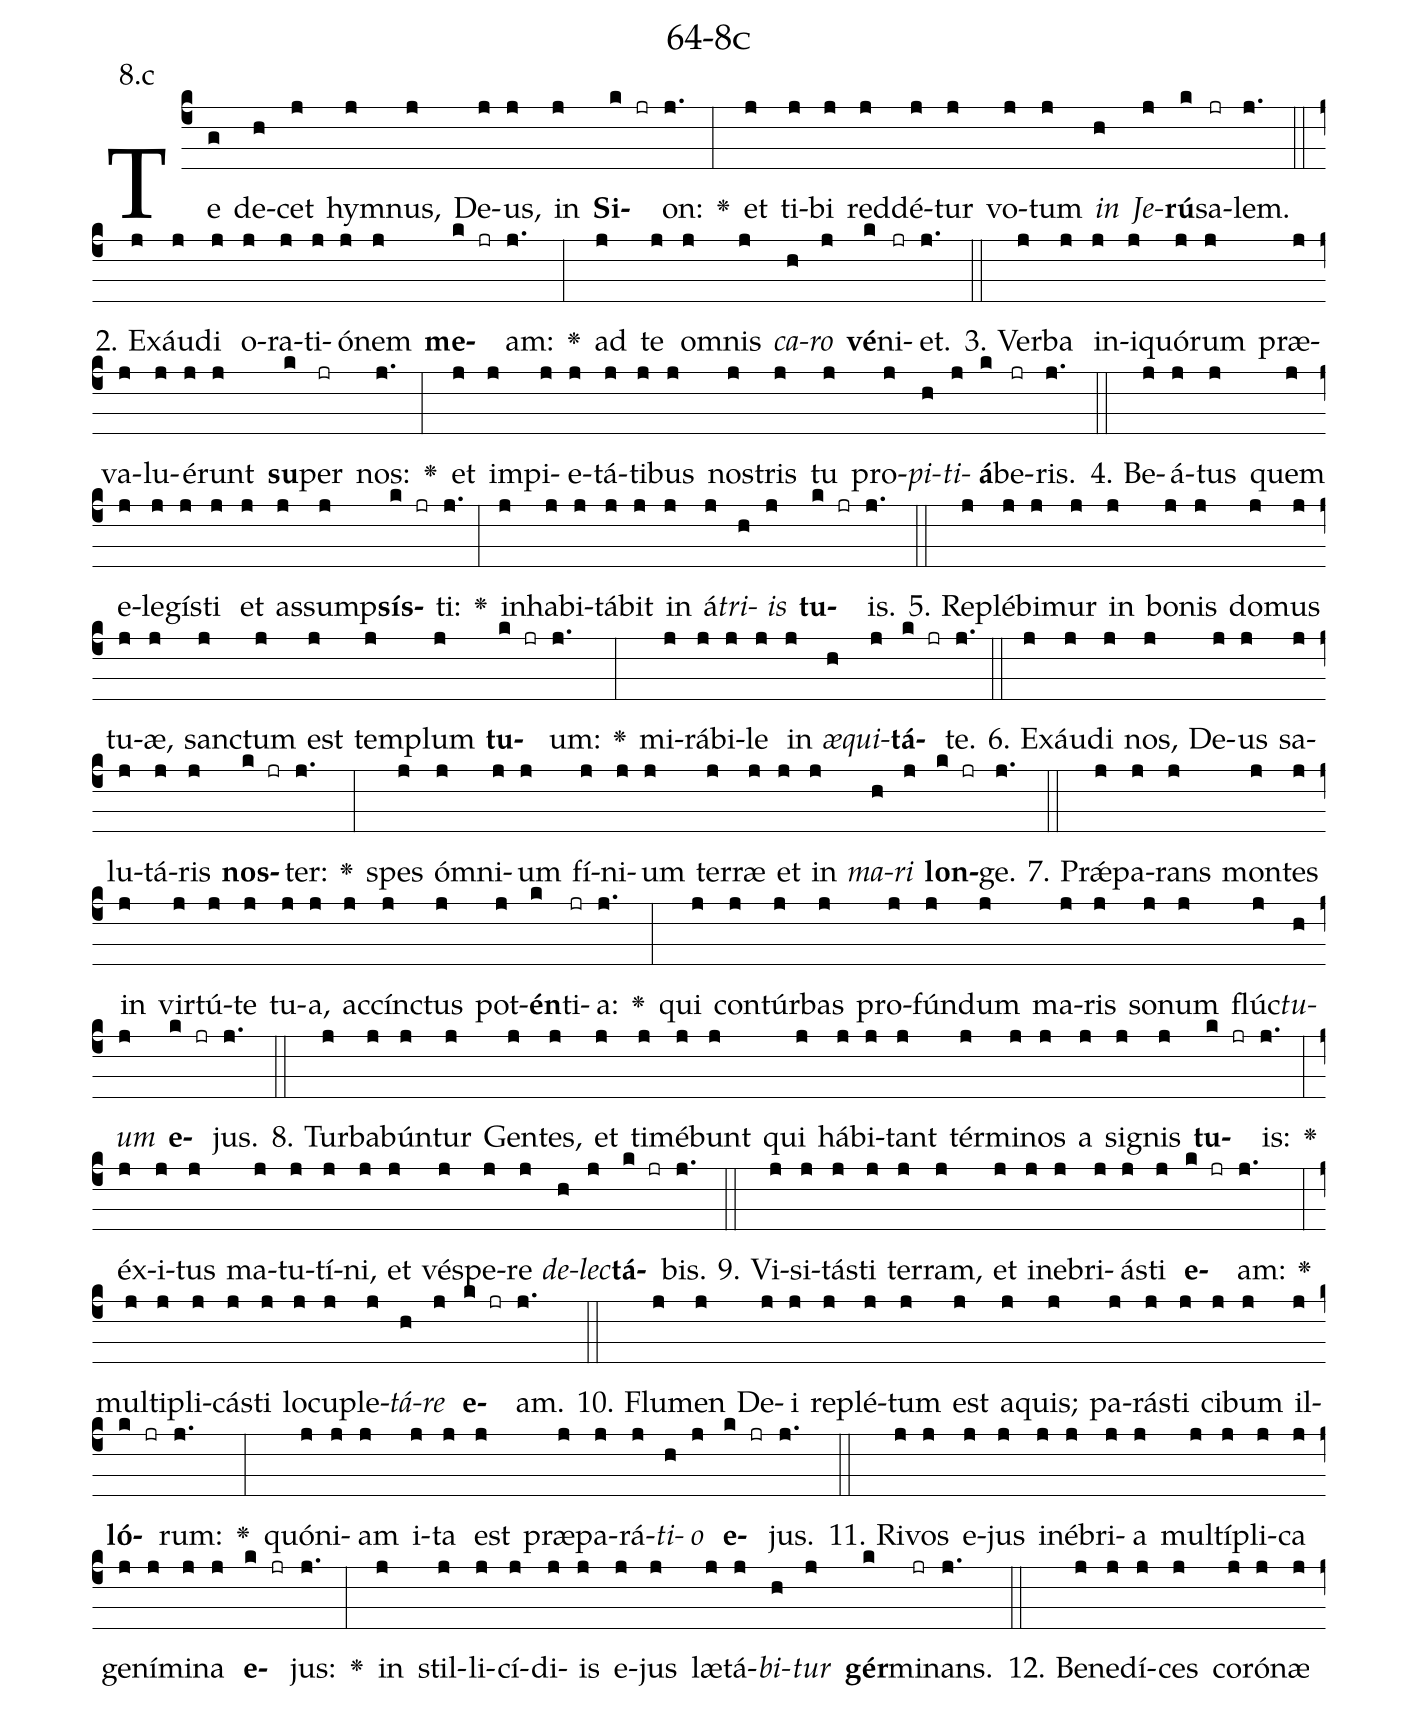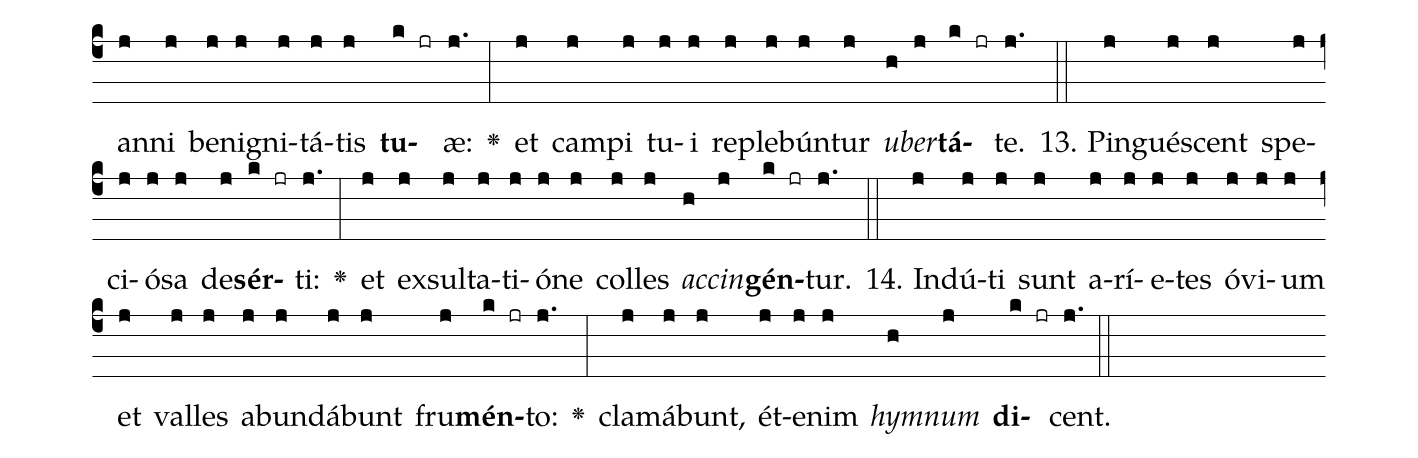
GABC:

name: 64-8c;
annotation: 8.c;
%%
(c4)Te(g) de(h)cet(j) hym(j)nus,(j) De(j)us,(j) in(j) <b>Si</b>(k jr)on:(j.) <v>\greheightstar</v>(:) et(j) ti(j)bi(j) red(j)dé(j)tur(j) vo(j)tum(j) <i>in</i>(h) <i>Je</i>(j)<b>rú</b>(k)sa(jr)lem.(j.) (::)
2. Ex(j)áu(j)di(j) o(j)ra(j)ti(j)ó(j)nem(j) <b>me</b>(k jr)am:(j.) <v>\greheightstar</v>(:) ad(j) te(j) om(j)nis(j) <i>ca</i>(h)<i>ro</i>(j) <b>vé</b>(k)ni(jr)et.(j.) (::)
3. Ver(j)ba(j) in(j)i(j)quó(j)rum(j) præ(j)va(j)lu(j)é(j)runt(j) <b>su</b>(k)per(jr) nos:(j.) <v>\greheightstar</v>(:) et(j) im(j)pi(j)e(j)tá(j)ti(j)bus(j) nos(j)tris(j) tu(j) pro(j)<i>pi</i>(h)<i>ti</i>(j)<b>á</b>(k)be(jr)ris.(j.) (::)
4. Be(j)á(j)tus(j) quem(j) e(j)le(j)gís(j)ti(j) et(j) as(j)sump(j)<b>sís</b>(k jr)ti:(j.) <v>\greheightstar</v>(:) in(j)ha(j)bi(j)tá(j)bit(j) in(j) á(j)<i>tri</i>(h)<i>is</i>(j) <b>tu</b>(k jr)is.(j.) (::)
5. Re(j)plé(j)bi(j)mur(j) in(j) bo(j)nis(j) do(j)mus(j) tu(j)æ,(j) sanc(j)tum(j) est(j) tem(j)plum(j) <b>tu</b>(k jr)um:(j.) <v>\greheightstar</v>(:) mi(j)rá(j)bi(j)le(j) in(j) <i>æ</i>(h)<i>qui</i>(j)<b>tá</b>(k jr)te.(j.) (::)
6. Ex(j)áu(j)di(j) nos,(j) De(j)us(j) sa(j)lu(j)tá(j)ris(j) <b>nos</b>(k jr)ter:(j.) <v>\greheightstar</v>(:) spes(j) óm(j)ni(j)um(j) fí(j)ni(j)um(j) ter(j)ræ(j) et(j) in(j) <i>ma</i>(h)<i>ri</i>(j) <b>lon</b>(k jr)ge.(j.) (::)
7. Prǽ(j)pa(j)rans(j) mon(j)tes(j) in(j) vir(j)tú(j)te(j) tu(j)a,(j) ac(j)cínc(j)tus(j) pot(j)<b>én</b>(k)ti(jr)a:(j.) <v>\greheightstar</v>(:) qui(j) con(j)túr(j)bas(j) pro(j)fún(j)dum(j) ma(j)ris(j) so(j)num(j) flúc(j)<i>tu</i>(h)<i>um</i>(j) <b>e</b>(k jr)jus.(j.) (::)
8. Tur(j)ba(j)bún(j)tur(j) Gen(j)tes,(j) et(j) ti(j)mé(j)bunt(j) qui(j) há(j)bi(j)tant(j) tér(j)mi(j)nos(j) a(j) si(j)gnis(j) <b>tu</b>(k jr)is:(j.) <v>\greheightstar</v>(:) éx(j)i(j)tus(j) ma(j)tu(j)tí(j)ni,(j) et(j) vés(j)pe(j)re(j) <i>de</i>(h)<i>lec</i>(j)<b>tá</b>(k jr)bis.(j.) (::)
9. Vi(j)si(j)tás(j)ti(j) ter(j)ram,(j) et(j) in(j)e(j)bri(j)ás(j)ti(j) <b>e</b>(k jr)am:(j.) <v>\greheightstar</v>(:) mul(j)ti(j)pli(j)cás(j)ti(j) lo(j)cu(j)ple(j)<i>tá</i>(h)<i>re</i>(j) <b>e</b>(k jr)am.(j.) (::)
10. Flu(j)men(j) De(j)i(j) re(j)plé(j)tum(j) est(j) a(j)quis;(j) pa(j)rás(j)ti(j) ci(j)bum(j) il(j)<b>ló</b>(k jr)rum:(j.) <v>\greheightstar</v>(:) quón(j)i(j)am(j) i(j)ta(j) est(j) præ(j)pa(j)rá(j)<i>ti</i>(h)<i>o</i>(j) <b>e</b>(k jr)jus.(j.) (::)
11. Ri(j)vos(j) e(j)jus(j) in(j)é(j)bri(j)a(j) mul(j)tí(j)pli(j)ca(j) ge(j)ní(j)mi(j)na(j) <b>e</b>(k jr)jus:(j.) <v>\greheightstar</v>(:) in(j) stil(j)li(j)cí(j)di(j)is(j) e(j)jus(j) læ(j)tá(j)<i>bi</i>(h)<i>tur</i>(j) <b>gér</b>(k)mi(jr)nans.(j.) (::)
12. Be(j)ne(j)dí(j)ces(j) co(j)ró(j)næ(j) an(j)ni(j) be(j)ni(j)gni(j)tá(j)tis(j) <b>tu</b>(k jr)æ:(j.) <v>\greheightstar</v>(:) et(j) cam(j)pi(j) tu(j)i(j) re(j)ple(j)bún(j)tur(j) <i>u</i>(h)<i>ber</i>(j)<b>tá</b>(k jr)te.(j.) (::)
13. Pin(j)gué(j)scent(j) spe(j)ci(j)ó(j)sa(j) de(j)<b>sér</b>(k jr)ti:(j.) <v>\greheightstar</v>(:) et(j) ex(j)sul(j)ta(j)ti(j)ó(j)ne(j) col(j)les(j) <i>ac</i>(h)<i>cin</i>(j)<b>gén</b>(k jr)tur.(j.) (::)
14. Ind(j)ú(j)ti(j) sunt(j) a(j)rí(j)e(j)tes(j) ó(j)vi(j)um(j) et(j) val(j)les(j) ab(j)un(j)dá(j)bunt(j) fru(j)<b>mén</b>(k jr)to:(j.) <v>\greheightstar</v>(:) cla(j)má(j)bunt,(j) ét(j)e(j)nim(j) <i>hym</i>(h)<i>num</i>(j) <b>di</b>(k jr)cent.(j.) (::)
